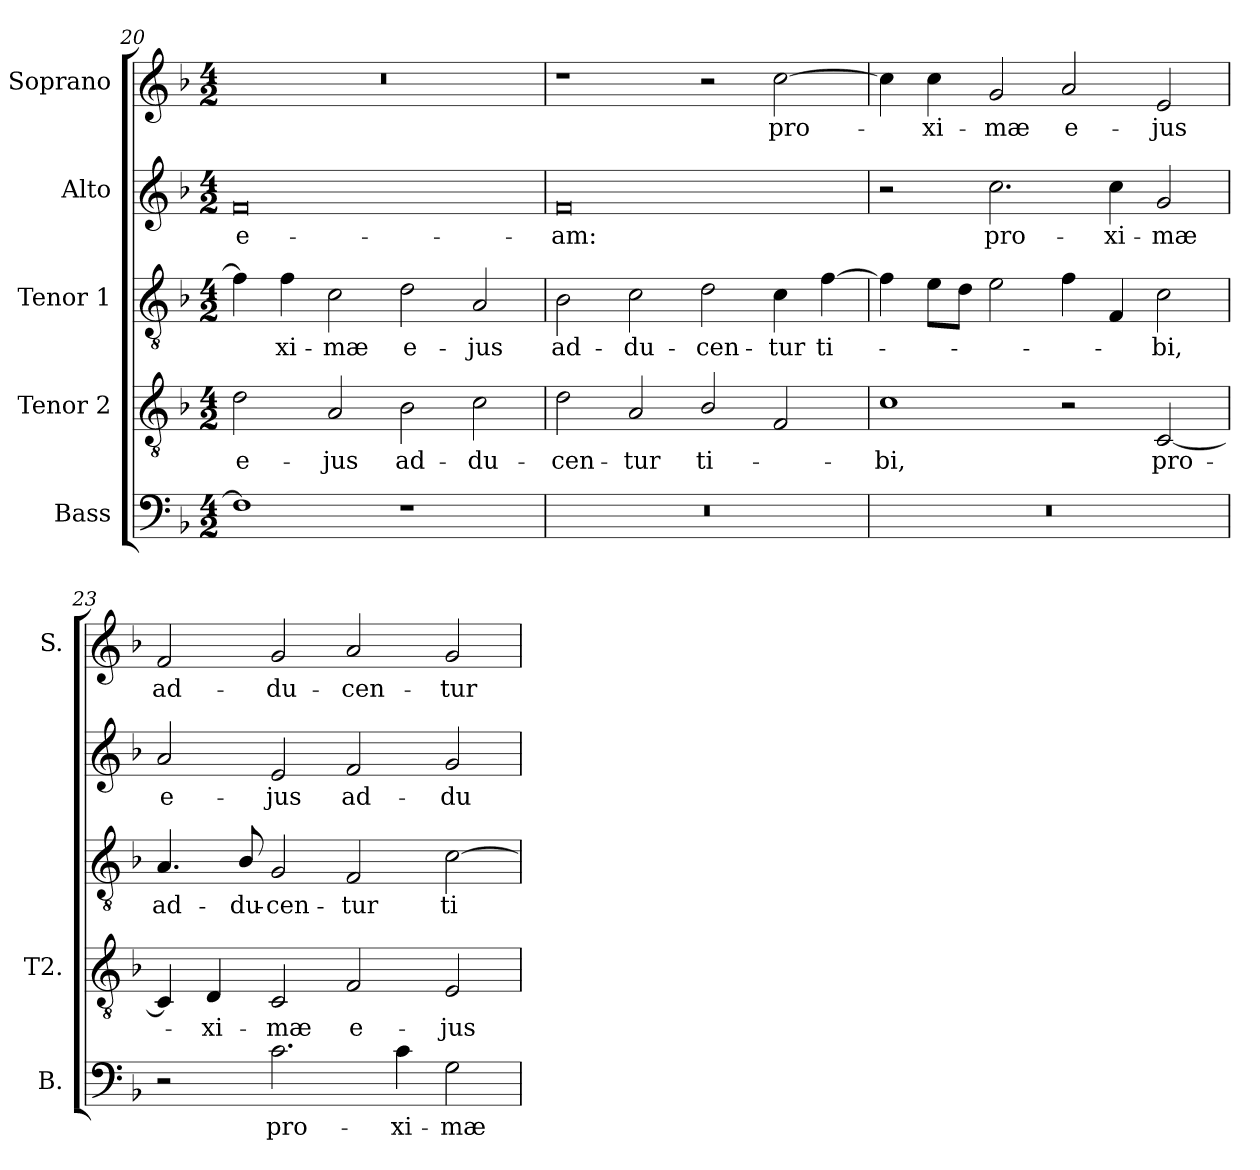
**kern	**text	**kern	**text	**kern	**text	**kern	**text	**kern	**text
*part5	*part5	*part4	*part4	*part3	*part3	*part2	*part2	*part1	*part1
*staff5	*staff5	*staff4	*staff4	*staff3	*staff3	*staff2	*staff2	*staff1	*staff1
*I"Bass	*	*I"Tenor 2	*	*I"Tenor 1	*	*I"Alto	*	*I"Soprano	*
*I'B.	*	*I'T2.	*	*	*	*	*	*I'S.	*
*clefF4	*	*clefGv2	*	*clefGv2	*	*clefG2	*	*clefG2	*
*	*	*ITrd7c12	*	*ITrd7c12	*	*	*	*	*
*k[b-]	*	*k[b-]	*	*k[b-]	*	*k[b-]	*	*k[b-]	*
*F:	*	*F:	*	*F:	*	*F:	*	*F:	*
*M4/2	*	*M4/2	*	*M4/2	*	*M4/2	*	*M4/2	*
=20	=20	=20	=20	=20	=20	=20	=20	=20	=20
!	!	!	!LO:LY:b:color=#000000	!	!	!	!	!	!
!	!	!	!	!	!	!	!LO:LY:b:color=#000000	!LO:N:vis=1	!
1Fi]	.	2Di\	e-	4Fi\]	.	0fi	e-	0r	.
!	!	!	!	!	!LO:LY:b:color=#000000	!	!	!	!
.	.	.	.	4Fi\	-xi-	.	.	.	.
!	!	!	!LO:LY:b:color=#000000	!	!	!	!	!	!
!	!	!	!	!	!LO:LY:b:color=#000000	!	!	!	!
.	.	2AAi/	-jus	2Ci\	-mæ	.	.	.	.
!	!	!	!LO:LY:b:color=#000000	!	!	!	!	!	!
!	!	!	!	!	!LO:LY:b:color=#000000	!	!	!	!
1r	.	2BB-i\	ad-	2Di\	e-	.	.	.	.
!	!	!	!LO:LY:b:color=#000000	!	!	!	!	!	!
!	!	!	!	!	!LO:LY:b:color=#000000	!	!	!	!
.	.	2Ci\	-du-	2AAi/	-jus	.	.	.	.
=21	=21	=21	=21	=21	=21	=21	=21	=21	=21
!LO:N:vis=1	!	!	!	!	!	!	!	!	!
!	!	!	!LO:LY:b:color=#000000	!	!	!	!	!	!
!	!	!	!	!	!LO:LY:b:color=#000000	!	!	!	!
!	!	!	!	!	!	!	!LO:LY:b:color=#000000	!	!
0r	.	2Di\	-cen-	2BB-i\	ad-	0fi	-am:	1r	.
!	!	!	!LO:LY:b:color=#000000	!	!	!	!	!	!
!	!	!	!	!	!LO:LY:b:color=#000000	!	!	!	!
.	.	2AAi/	-tur	2Ci\	-du-	.	.	.	.
!	!	!	!LO:LY:b:color=#000000	!	!	!	!	!	!
!	!	!	!	!	!LO:LY:b:color=#000000	!	!	!	!
.	.	2BB-i/	ti-	2Di\	-cen-	.	.	2r	.
!	!	!	!	!	!LO:LY:b:color=#000000	!	!	!	!
!	!	!	!	!	!	!	!	!	!LO:LY:b:color=#000000
.	.	2FFi/	.	4Ci\	-tur	.	.	[2cci\	pro-
!	!	!	!	!	!LO:LY:b:color=#000000	!	!	!	!
.	.	.	.	[4Fi\	ti-	.	.	.	.
=22	=22	=22	=22	=22	=22	=22	=22	=22	=22
!LO:N:vis=1	!	!	!	!	!	!	!	!	!
!	!	!	!LO:LY:b:color=#000000	!	!	!	!	!	!
0r	.	1Ci	-bi,	4Fi\]	.	2r	.	4cci\]	.
!	!	!	!	!	!	!	!	!	!LO:LY:b:color=#000000
.	.	.	.	8Ei\L	.	.	.	4cci\	-xi-
.	.	.	.	8Di\J	.	.	.	.	.
!	!	!	!	!	!	!	!LO:LY:b:color=#000000	!	!
!	!	!	!	!	!	!	!	!	!LO:LY:b:color=#000000
.	.	.	.	2Ei\	.	2.cci\	pro-	2gi/	-mæ
!	!	!	!	!	!	!	!	!	!LO:LY:b:color=#000000
.	.	2r	.	4Fi\	.	.	.	2ai/	e-
!	!	!	!	!	!	!	!LO:LY:b:color=#000000	!	!
.	.	.	.	4FFi/	.	4cci\	-xi-	.	.
!	!	!	!LO:LY:b:color=#000000	!	!	!	!	!	!
!	!	!	!	!	!LO:LY:b:color=#000000	!	!	!	!
!	!	!	!	!	!	!	!LO:LY:b:color=#000000	!	!
!	!	!	!	!	!	!	!	!	!LO:LY:b:color=#000000
.	.	[2CCi/	pro-	2Ci\	-bi,	2gi/	-mæ	2ei/	-jus
!!LO:LB:g=z
=23	=23	=23	=23	=23	=23	=23	=23	=23	=23
!	!	!	!	!	!LO:LY:b:color=#000000	!	!	!	!
!	!	!	!	!	!	!	!LO:LY:b:color=#000000	!	!
!	!	!	!	!	!	!	!	!	!LO:LY:b:color=#000000
2r	.	4CCi/]	.	4.AAi/	ad-	2ai/	e-	2fi/	ad-
!	!	!	!LO:LY:b:color=#000000	!	!	!	!	!	!
.	.	4DDi/	-xi-	.	.	.	.	.	.
!	!	!	!	!	!LO:LY:b:color=#000000	!	!	!	!
.	.	.	.	8BB-i/	-du-	.	.	.	.
!	!LO:LY:b:color=#000000	!	!	!	!	!	!	!	!
!	!	!	!LO:LY:b:color=#000000	!	!	!	!	!	!
!	!	!	!	!	!LO:LY:b:color=#000000	!	!	!	!
!	!	!	!	!	!	!	!LO:LY:b:color=#000000	!	!
!	!	!	!	!	!	!	!	!	!LO:LY:b:color=#000000
2.ci\	pro-	2CCi/	-mæ	2GGi/	-cen-	2ei/	-jus	2gi/	-du-
!	!	!	!LO:LY:b:color=#000000	!	!	!	!	!	!
!	!	!	!	!	!LO:LY:b:color=#000000	!	!	!	!
!	!	!	!	!	!	!	!LO:LY:b:color=#000000	!	!
!	!	!	!	!	!	!	!	!	!LO:LY:b:color=#000000
.	.	2FFi/	e-	2FFi/	-tur	2fi/	ad-	2ai/	-cen-
!	!LO:LY:b:color=#000000	!	!	!	!	!	!	!	!
4ci\	-xi-	.	.	.	.	.	.	.	.
!	!LO:LY:b:color=#000000	!	!	!	!	!	!	!	!
!	!	!	!LO:LY:b:color=#000000	!	!	!	!	!	!
!	!	!	!	!	!LO:LY:b:color=#000000	!	!	!	!
!	!	!	!	!	!	!	!LO:LY:b:color=#000000	!	!
!	!	!	!	!	!	!	!	!	!LO:LY:b:color=#000000
2Gi\	-mæ	2EEi/	-jus	[2Ci\	ti-	2gi/	-du-	2gi/	-tur
=	=	=	=	=	=	=	=	=	=
*-	*-	*-	*-	*-	*-	*-	*-	*-	*-
